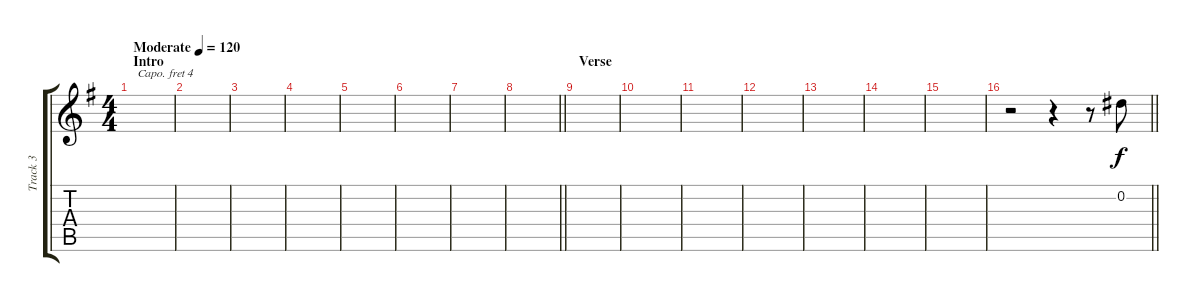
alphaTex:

\track ("Track 3" "Track 3") {instrument acousticguitarsteel}
\staff {score tabs}
\capo 4
\tuning (E4 B3 G3 D3 A2 E2) {hide}
\ts (4 4)
\section ("" "Intro")
\tempo (120 "Moderate")
\clef g2
\ks g
|
|
|
|
|
|
|
\barLineRight lightlight
|
\section ("" "Verse")
|
|
|
|
|
|
|
\barLineRight lightlight
r.2 r.4 r.8 0.2.8
